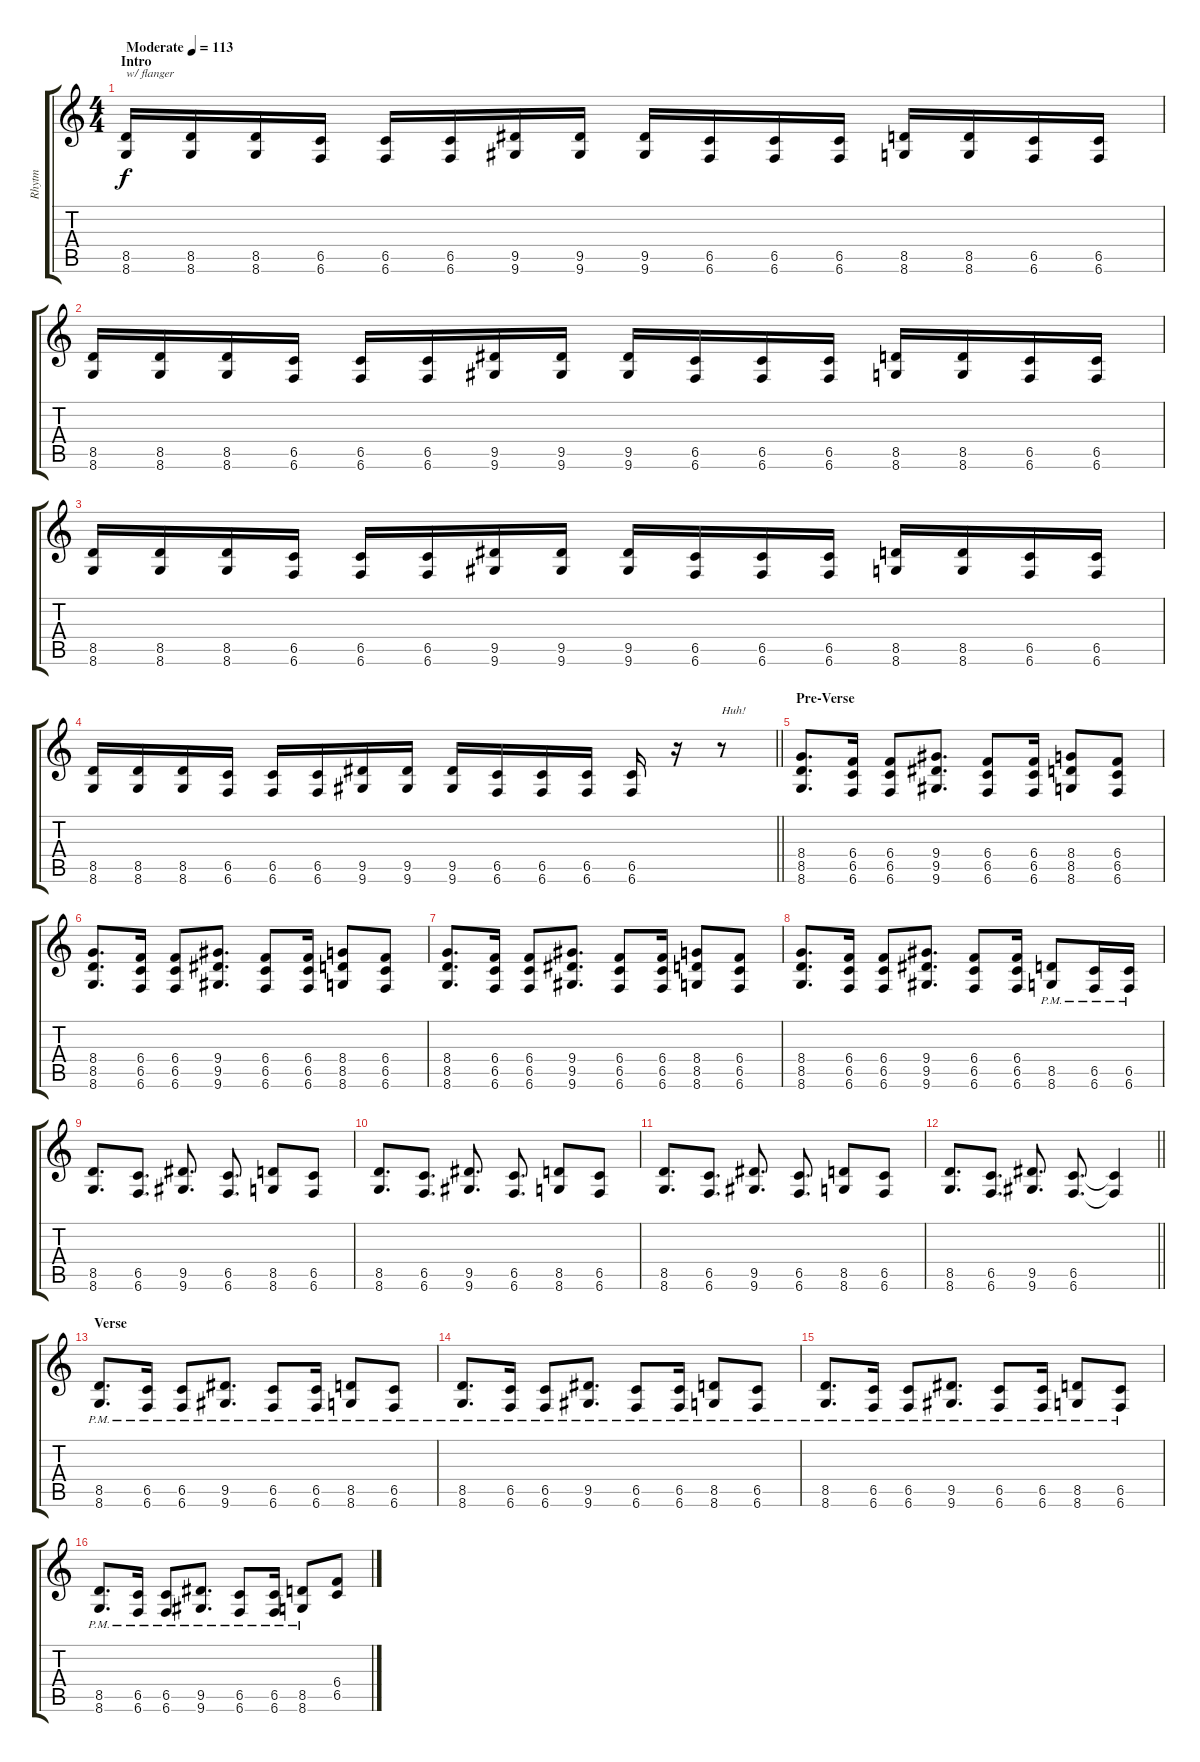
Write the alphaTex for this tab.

\track ("Rhytm" "Rhytm") {instrument distortionguitar}
\staff {score tabs}
\tuning (Db4 Ab3 E3 B2 Gb2 B1) {hide}
\ts (4 4)
\section ("" "Intro")
\tempo (113 "Moderate")
\clef g2
\ks c
(8.5 8.6).16{txt "w/ flanger" dy f instrument distortionguitar} (8.5 8.6).16 (8.5 8.6).16 (6.5 6.6).16 (6.5 6.6).16 (6.5 6.6).16 (9.5 9.6).16 (9.5 9.6).16 (9.5 9.6).16 (6.5 6.6).16 (6.5 6.6).16 (6.5 6.6).16 (8.5 8.6).16 (8.5 8.6).16 (6.5 6.6).16 (6.5 6.6).16 |
(8.5 8.6).16 (8.5 8.6).16 (8.5 8.6).16 (6.5 6.6).16 (6.5 6.6).16 (6.5 6.6).16 (9.5 9.6).16 (9.5 9.6).16 (9.5 9.6).16 (6.5 6.6).16 (6.5 6.6).16 (6.5 6.6).16 (8.5 8.6).16 (8.5 8.6).16 (6.5 6.6).16 (6.5 6.6).16 |
(8.5 8.6).16 (8.5 8.6).16 (8.5 8.6).16 (6.5 6.6).16 (6.5 6.6).16 (6.5 6.6).16 (9.5 9.6).16 (9.5 9.6).16 (9.5 9.6).16 (6.5 6.6).16 (6.5 6.6).16 (6.5 6.6).16 (8.5 8.6).16 (8.5 8.6).16 (6.5 6.6).16 (6.5 6.6).16 |
\barLineRight lightlight
(8.5 8.6).16 (8.5 8.6).16 (8.5 8.6).16 (6.5 6.6).16 (6.5 6.6).16 (6.5 6.6).16 (9.5 9.6).16 (9.5 9.6).16 (9.5 9.6).16 (6.5 6.6).16 (6.5 6.6).16 (6.5 6.6).16 (6.5 6.6).16 r.16 r.8{txt "Huh!"} |
\section ("" "Pre-Verse")
(8.4 8.5 8.6).8{d} (6.4 6.5 6.6).16 (6.4 6.5 6.6).8 (9.4 9.5 9.6).8{d} (6.4 6.5 6.6).8 (6.4 6.5 6.6).16 (8.4 8.5 8.6).8 (6.4 6.5 6.6).8 |
(8.4 8.5 8.6).8{d} (6.4 6.5 6.6).16 (6.4 6.5 6.6).8 (9.4 9.5 9.6).8{d} (6.4 6.5 6.6).8 (6.4 6.5 6.6).16 (8.4 8.5 8.6).8 (6.4 6.5 6.6).8 |
(8.4 8.5 8.6).8{d} (6.4 6.5 6.6).16 (6.4 6.5 6.6).8 (9.4 9.5 9.6).8{d} (6.4 6.5 6.6).8 (6.4 6.5 6.6).16 (8.4 8.5 8.6).8 (6.4 6.5 6.6).8 |
(8.4 8.5 8.6).8{d} (6.4 6.5 6.6).16 (6.4 6.5 6.6).8 (9.4 9.5 9.6).8{d} (6.4 6.5 6.6).8 (6.4 6.5 6.6).16 (8.5{pm} 8.6{pm}).8 (6.5{pm} 6.6{pm}).16 (6.5{pm} 6.6{pm}).16 |
(8.5 8.6).8{d} (6.5 6.6).8{d} (9.5 9.6).8{d} (6.5 6.6).8{d} (8.5 8.6).8 (6.5 6.6).8 |
(8.5 8.6).8{d} (6.5 6.6).8{d} (9.5 9.6).8{d} (6.5 6.6).8{d} (8.5 8.6).8 (6.5 6.6).8 |
(8.5 8.6).8{d} (6.5 6.6).8{d} (9.5 9.6).8{d} (6.5 6.6).8{d} (8.5 8.6).8 (6.5 6.6).8 |
\barLineRight lightlight
(8.5 8.6).8{d} (6.5 6.6).8{d} (9.5 9.6).8{d} (6.5 6.6).8{d} (6.5{t} 6.6{t}).4 |
\section ("" "Verse")
(8.5{pm} 8.6{pm}).8{d} (6.5{pm} 6.6{pm}).16 (6.5{pm} 6.6{pm}).8 (9.5{pm} 9.6{pm}).8{d} (6.5{pm} 6.6{pm}).8 (6.5{pm} 6.6{pm}).16 (8.5{pm} 8.6{pm}).8 (6.5{pm} 6.6{pm}).8 |
(8.5{pm} 8.6{pm}).8{d} (6.5{pm} 6.6{pm}).16 (6.5{pm} 6.6{pm}).8 (9.5{pm} 9.6{pm}).8{d} (6.5{pm} 6.6{pm}).8 (6.5{pm} 6.6{pm}).16 (8.5{pm} 8.6{pm}).8 (6.5{pm} 6.6{pm}).8 |
(8.5{pm} 8.6{pm}).8{d} (6.5{pm} 6.6{pm}).16 (6.5{pm} 6.6{pm}).8 (9.5{pm} 9.6{pm}).8{d} (6.5{pm} 6.6{pm}).8 (6.5{pm} 6.6{pm}).16 (8.5{pm} 8.6{pm}).8 (6.5{pm} 6.6{pm}).8 |
(8.5{pm} 8.6{pm}).8{d} (6.5{pm} 6.6{pm}).16 (6.5{pm} 6.6{pm}).8 (9.5{pm} 9.6{pm}).8{d} (6.5{pm} 6.6{pm}).8 (6.5{pm} 6.6{pm}).16 (8.5{pm} 8.6{pm}).8 (6.4 6.5).8
